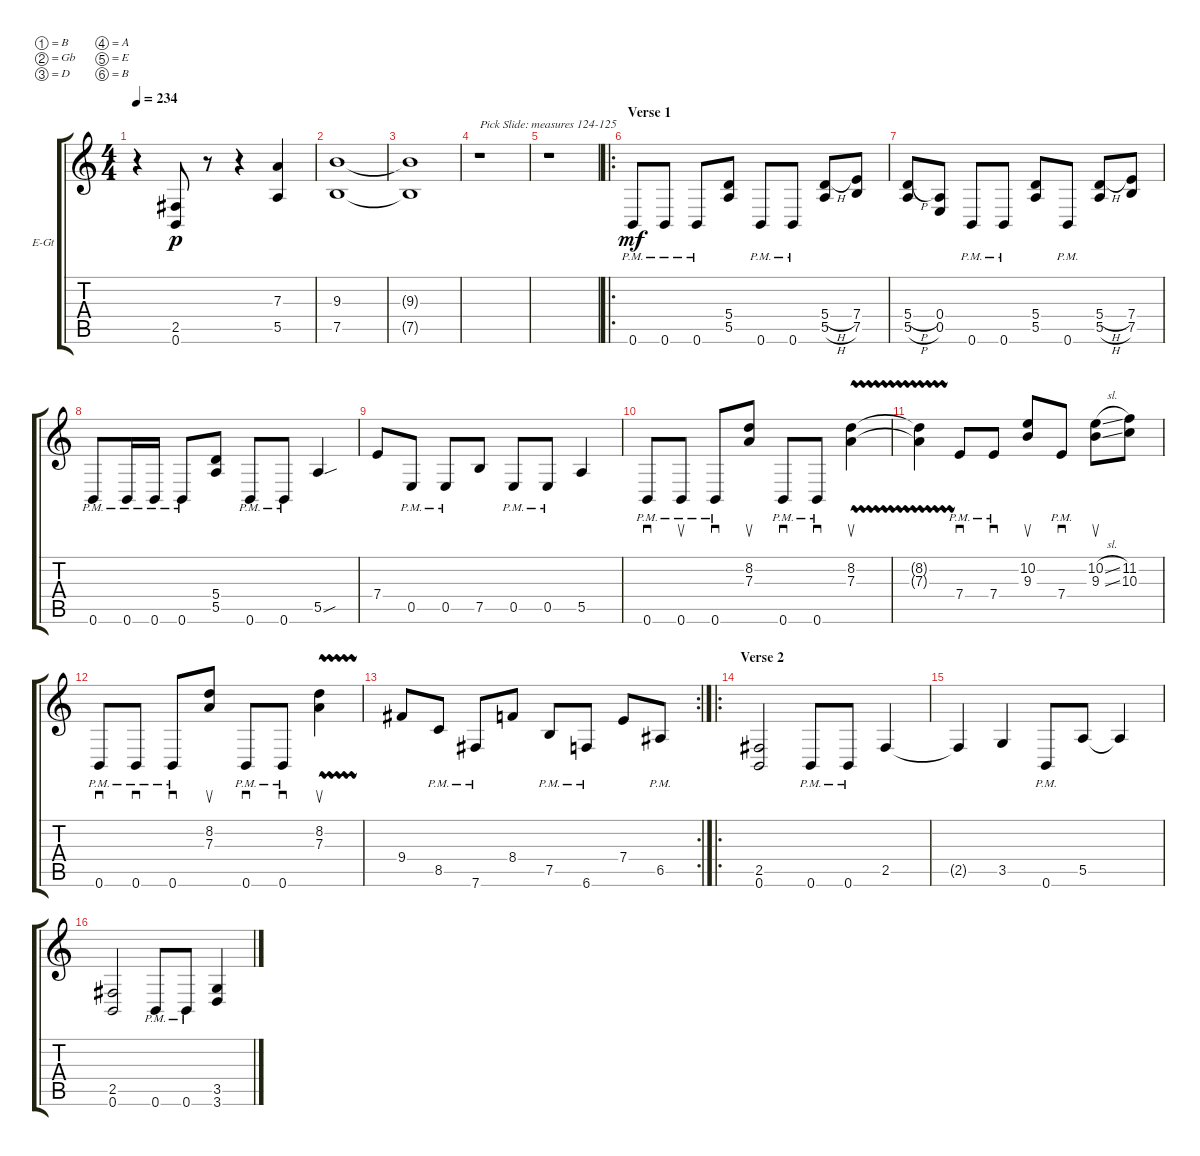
\bracketExtendMode groupsimilarinstruments
\firstSystemTrackNameOrientation horizontal
\otherSystemsTrackNameOrientation horizontal
\track ("Electric Guitar 1" "E-Gt") {instrument distortionguitar}
\staff {score tabs}
\tuning (B3 Gb3 D3 A2 E2 B1)
\ts (4 4)
\tempo 234
\clef g2
\ks c
r.4{dy p} (0.6 2.5).8 r.8 r.4 (5.5 7.3).4 |
(7.5 9.3).1 |
(7.5{t} 9.3{t}).1 |
r.1{txt "Pick Slide: measures 124-125"} |
r.1 |
\ro
\section ("" "Verse 1")
0.6{pm}.8{dy mf} 0.6{pm}.8 0.6{pm}.8 (5.5 5.4).8 0.6{pm}.8 0.6{pm}.8 (5.5{h} 5.4{h}).8 (7.5 7.4).8 |
(5.5{h} 5.4{h}).8 (0.5 0.4).8 0.6{pm}.8 0.6{pm}.8 (5.5 5.4).8 0.6{pm}.8 (5.5{h} 5.4{h}).8 (7.4 7.5).8 |
0.6{pm}.8 0.6{pm}.16 0.6{pm}.16 0.6{pm}.8 (5.5 5.4).8 0.6{pm}.8 0.6{pm}.8 5.5{sou}.4 |
7.4.8 0.5{pm}.8 0.5{pm}.8 7.5.8 0.5{pm}.8 0.5{pm}.8 5.5.4 |
0.6{pm}.8{sd} 0.6{pm}.8{su} 0.6{pm}.8{sd} (8.2 7.3).8{su} 0.6{pm}.8{sd} 0.6{pm}.8{sd} (8.2{vw} 7.3{vw}).4{su} |
(7.3{vw t} 8.2{vw t}).4 7.4{pm}.8{sd} 7.4{pm}.8{sd} (10.2 9.3).8{su} 7.4{pm}.8{sd} (9.3{sl} 10.2{sl}).8{su} (10.3 11.2).8 |
0.6{pm}.8{sd} 0.6{pm}.8{sd} 0.6{pm}.8{sd} (8.2 7.3).8{su} 0.6{pm}.8{sd} 0.6{pm}.8{sd} (8.2{vw} 7.3{vw}).4{su} |
\rc 2
9.4.8 8.5{pm}.8 7.6{pm}.8 8.4.8 7.5{pm}.8 6.6{pm}.8 7.4.8 6.5{pm}.8 |
\ro
\section ("" "Verse 2")
(0.6 2.5).2 0.6{pm}.8 0.6{pm}.8 2.5.4 |
2.5{t}.4 3.5.4 0.6{pm}.8 5.5.8 5.5{t}.4 |
(0.6 2.5).2 0.6{pm}.8 0.6{pm}.8 (3.6 3.5).4
